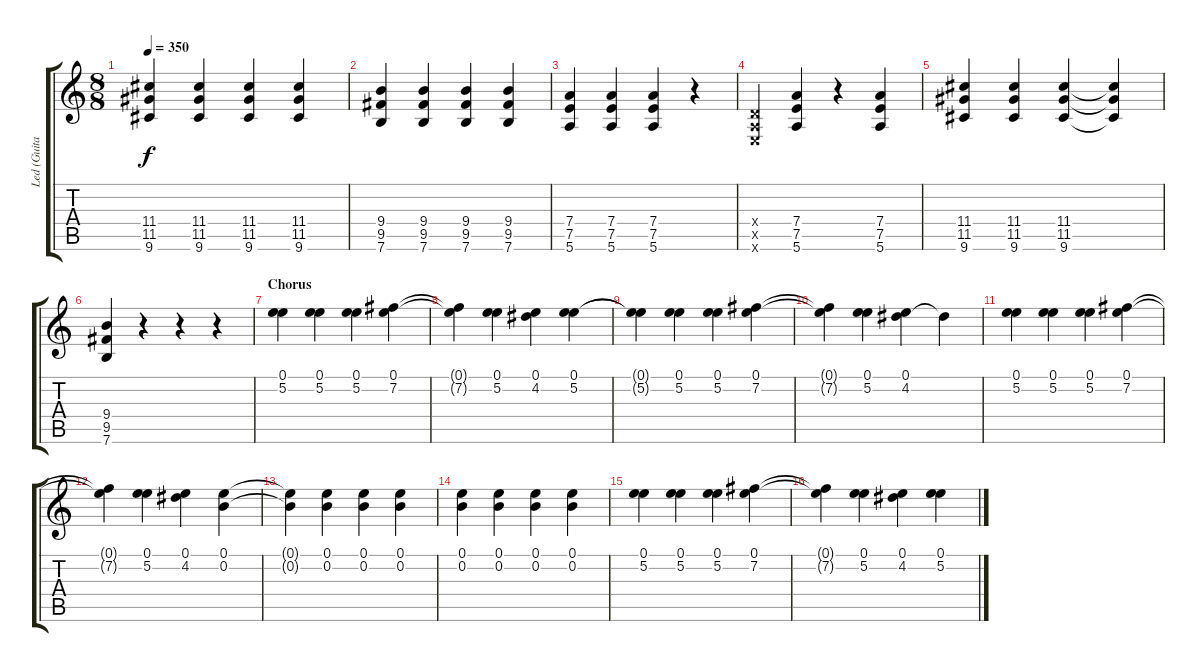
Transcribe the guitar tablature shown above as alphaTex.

\track ("Led (Guitar 2)" "Led (Guita") {instrument electricguitarjazz}
\staff {score tabs}
\tuning (E4 B3 G3 D3 A2 E2) {hide}
\ts (8 8)
\tempo 350
\clef g2
\ks c
(11.4 11.5 9.6).4{dy f} (11.4 11.5 9.6).4 (11.4 11.5 9.6).4 (11.4 11.5 9.6).4 |
(9.4 9.5 7.6).4 (9.4 9.5 7.6).4 (9.4 9.5 7.6).4 (9.4 9.5 7.6).4 |
(7.4 7.5 5.6).4 (7.4 7.5 5.6).4 (7.4 7.5 5.6).4 r.4 |
(0.4{x} 0.5{x} 0.6{x}).4 (7.4 7.5 5.6).4 r.4 (7.4 7.5 5.6).4 |
(11.4 11.5 9.6).4 (11.4 11.5 9.6).4 (11.4 11.5 9.6).4 (11.4{t} 11.5{t} 9.6{t}).4 |
(9.4 9.5 7.6).4 r.4 r.4 r.4 |
\section ("" "Chorus")
(0.1 5.2).4 (0.1 5.2).4 (0.1 5.2).4 (0.1 7.2).4 |
(0.1{t} 7.2{t}).4 (0.1 5.2).4 (0.1 4.2).4 (0.1 5.2).4 |
(0.1{t} 5.2{t}).4 (0.1 5.2).4 (0.1 5.2).4 (0.1 7.2).4 |
(0.1{t} 7.2{t}).4 (0.1 5.2).4 (0.1 4.2).4 4.2{t}.4 |
(0.1 5.2).4 (0.1 5.2).4 (0.1 5.2).4 (0.1 7.2).4 |
(0.1{t} 7.2{t}).4 (0.1 5.2).4 (0.1 4.2).4 (0.1 0.2).4 |
(0.1{t} 0.2{t}).4 (0.1 0.2).4 (0.1 0.2).4 (0.1 0.2).4 |
(0.1 0.2).4 (0.1 0.2).4 (0.1 0.2).4 (0.1 0.2).4 |
(0.1 5.2).4 (0.1 5.2).4 (0.1 5.2).4 (0.1 7.2).4 |
(0.1{t} 7.2{t}).4 (0.1 5.2).4 (0.1 4.2).4 (0.1 5.2).4
